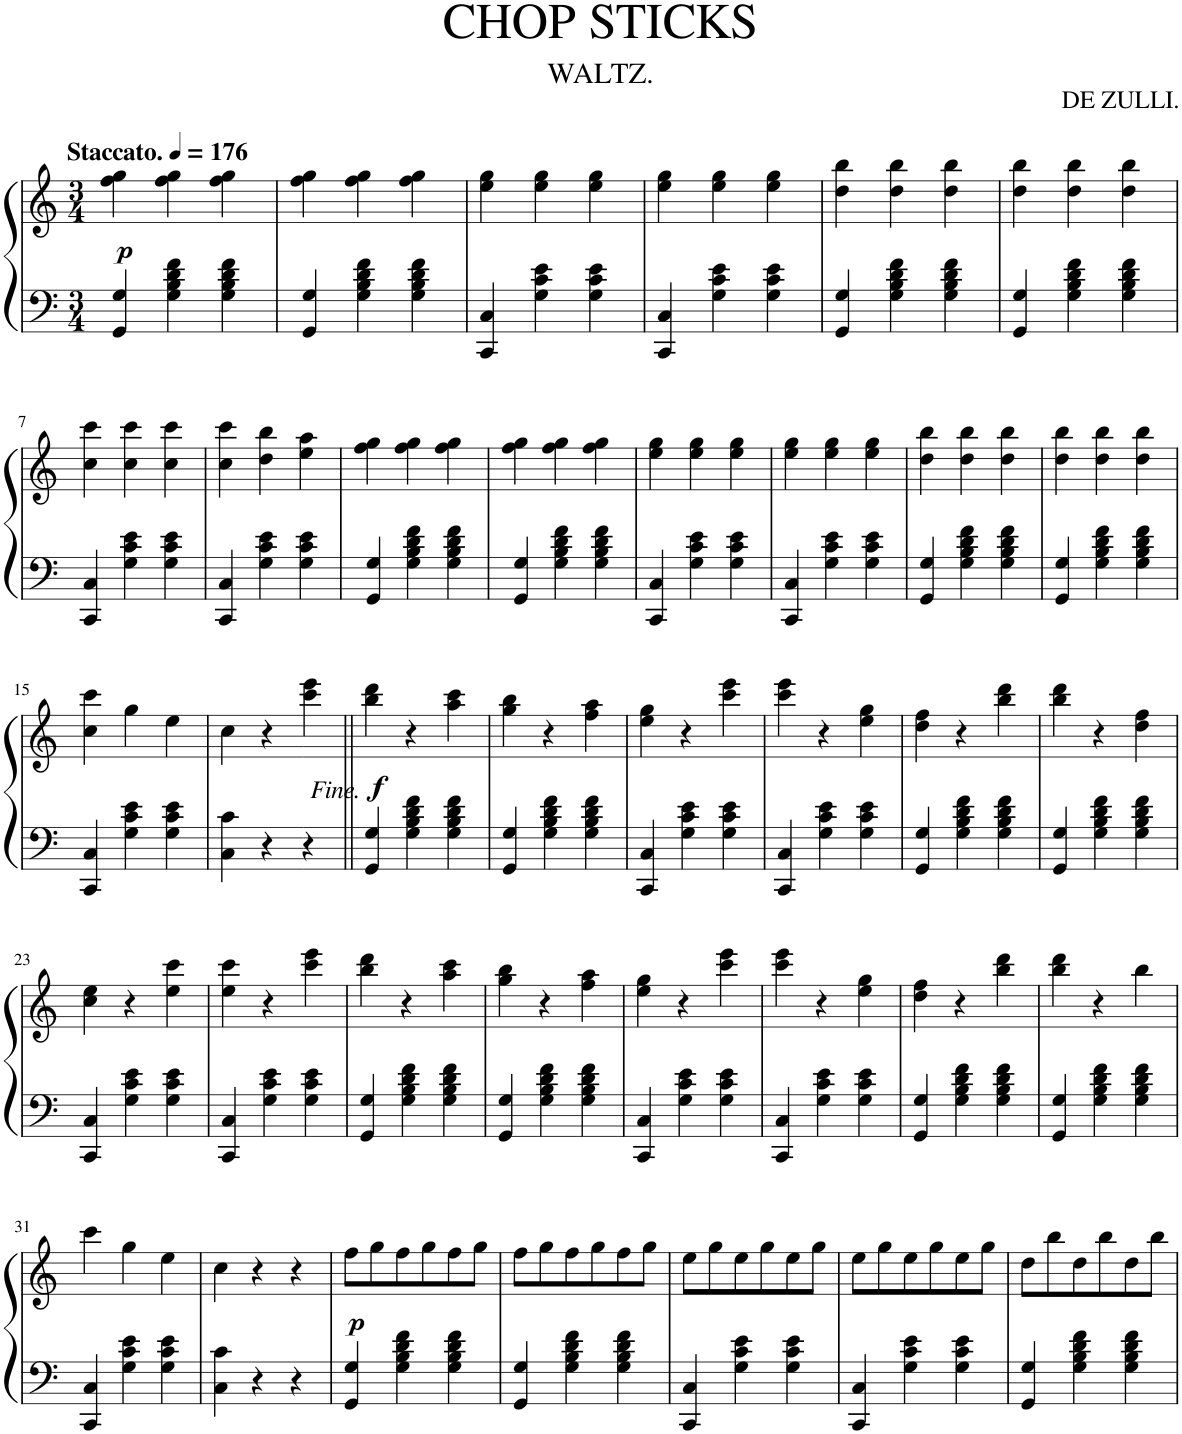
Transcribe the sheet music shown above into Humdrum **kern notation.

**kern	**kern	**dynam
*part1	*part1	*part1
*staff2	*staff1	*staff1/2
*I"Piano	*	*
*I'Pno.	*	*
*clefF4	*clefG2	*
*k[]	*k[]	*
*M3/4	*M3/4	*
*MM176	*MM176	*
=1	=1	=1
!	!LO:TX:a:B:t=Staccato.	!
!	!	!LO:DY:b
4GG/ 4G/	4ff\ 4gg\	p
4G\ 4B\ 4d\ 4f\	4ff\ 4gg\	.
4G\ 4B\ 4d\ 4f\	4ff\ 4gg\	.
=2	=2	=2
4GG/ 4G/	4ff\ 4gg\	.
4G\ 4B\ 4d\ 4f\	4ff\ 4gg\	.
4G\ 4B\ 4d\ 4f\	4ff\ 4gg\	.
=3	=3	=3
4CC/ 4C/	4ee\ 4gg\	.
4G\ 4c\ 4e\	4ee\ 4gg\	.
4G\ 4c\ 4e\	4ee\ 4gg\	.
=4	=4	=4
4CC/ 4C/	4ee\ 4gg\	.
4G\ 4c\ 4e\	4ee\ 4gg\	.
4G\ 4c\ 4e\	4ee\ 4gg\	.
=5	=5	=5
4GG/ 4G/	4dd\ 4bb\	.
4G\ 4B\ 4d\ 4f\	4dd\ 4bb\	.
4G\ 4B\ 4d\ 4f\	4dd\ 4bb\	.
=6	=6	=6
4GG/ 4G/	4dd\ 4bb\	.
4G\ 4B\ 4d\ 4f\	4dd\ 4bb\	.
4G\ 4B\ 4d\ 4f\	4dd\ 4bb\	.
!!LO:LB:g=z
=7	=7	=7
4CC/ 4C/	4cc\ 4ccc\	.
4G\ 4c\ 4e\	4cc\ 4ccc\	.
4G\ 4c\ 4e\	4cc\ 4ccc\	.
=8	=8	=8
4CC/ 4C/	4cc\ 4ccc\	.
4G\ 4c\ 4e\	4dd\ 4bb\	.
4G\ 4c\ 4e\	4ee\ 4aa\	.
=9	=9	=9
4GG/ 4G/	4ff\ 4gg\	.
4G\ 4B\ 4d\ 4f\	4ff\ 4gg\	.
4G\ 4B\ 4d\ 4f\	4ff\ 4gg\	.
=10	=10	=10
4GG/ 4G/	4ff\ 4gg\	.
4G\ 4B\ 4d\ 4f\	4ff\ 4gg\	.
4G\ 4B\ 4d\ 4f\	4ff\ 4gg\	.
=11	=11	=11
4CC/ 4C/	4ee\ 4gg\	.
4G\ 4c\ 4e\	4ee\ 4gg\	.
4G\ 4c\ 4e\	4ee\ 4gg\	.
=12	=12	=12
4CC/ 4C/	4ee\ 4gg\	.
4G\ 4c\ 4e\	4ee\ 4gg\	.
4G\ 4c\ 4e\	4ee\ 4gg\	.
=13	=13	=13
4GG/ 4G/	4dd\ 4bb\	.
4G\ 4B\ 4d\ 4f\	4dd\ 4bb\	.
4G\ 4B\ 4d\ 4f\	4dd\ 4bb\	.
=14	=14	=14
4GG/ 4G/	4dd\ 4bb\	.
4G\ 4B\ 4d\ 4f\	4dd\ 4bb\	.
4G\ 4B\ 4d\ 4f\	4dd\ 4bb\	.
!!LO:LB:g=z
=15	=15	=15
4CC/ 4C/	4cc\ 4ccc\	.
4G\ 4c\ 4e\	4gg\	.
4G\ 4c\ 4e\	4ee\	.
=16	=16	=16
4C\ 4c\	4cc\	.
4r	4r	.
!	!LO:TX:b:t=<i>Fine.</i>	!
!LO:TX:b:t=<i>Fine.</i>	!	!
=16X1-	=16X1-	=16X1-
4r	4ccc\ 4eee\	.
=17||	=17||	=17||
!	!	!LO:DY:b
4GG/ 4G/	4bb\ 4ddd\	f
4G\ 4B\ 4d\ 4f\	4r	.
4G\ 4B\ 4d\ 4f\	4aa\ 4ccc\	.
=18	=18	=18
4GG/ 4G/	4gg\ 4bb\	.
4G\ 4B\ 4d\ 4f\	4r	.
4G\ 4B\ 4d\ 4f\	4ff\ 4aa\	.
=19	=19	=19
4CC/ 4C/	4ee\ 4gg\	.
4G\ 4c\ 4e\	4r	.
4G\ 4c\ 4e\	4ccc\ 4eee\	.
=20	=20	=20
4CC/ 4C/	4ccc\ 4eee\	.
4G\ 4c\ 4e\	4r	.
4G\ 4c\ 4e\	4ee\ 4gg\	.
=21	=21	=21
4GG/ 4G/	4dd\ 4ff\	.
4G\ 4B\ 4d\ 4f\	4r	.
4G\ 4B\ 4d\ 4f\	4bb\ 4ddd\	.
=22	=22	=22
4GG/ 4G/	4bb\ 4ddd\	.
4G\ 4B\ 4d\ 4f\	4r	.
4G\ 4B\ 4d\ 4f\	4dd\ 4ff\	.
!!LO:LB:g=z
=23	=23	=23
4CC/ 4C/	4cc\ 4ee\	.
4G\ 4c\ 4e\	4r	.
4G\ 4c\ 4e\	4ee\ 4ccc\	.
=24	=24	=24
4CC/ 4C/	4ee\ 4ccc\	.
4G\ 4c\ 4e\	4r	.
4G\ 4c\ 4e\	4ccc\ 4eee\	.
=25	=25	=25
4GG/ 4G/	4bb\ 4ddd\	.
4G\ 4B\ 4d\ 4f\	4r	.
4G\ 4B\ 4d\ 4f\	4aa\ 4ccc\	.
=26	=26	=26
4GG/ 4G/	4gg\ 4bb\	.
4G\ 4B\ 4d\ 4f\	4r	.
4G\ 4B\ 4d\ 4f\	4ff\ 4aa\	.
=27	=27	=27
4CC/ 4C/	4ee\ 4gg\	.
4G\ 4c\ 4e\	4r	.
4G\ 4c\ 4e\	4ccc\ 4eee\	.
=28	=28	=28
4CC/ 4C/	4ccc\ 4eee\	.
4G\ 4c\ 4e\	4r	.
4G\ 4c\ 4e\	4ee\ 4gg\	.
=29	=29	=29
4GG/ 4G/	4dd\ 4ff\	.
4G\ 4B\ 4d\ 4f\	4r	.
4G\ 4B\ 4d\ 4f\	4bb\ 4ddd\	.
=30	=30	=30
4GG/ 4G/	4bb\ 4ddd\	.
4G\ 4B\ 4d\ 4f\	4r	.
4G\ 4B\ 4d\ 4f\	4bb\	.
!!LO:LB:g=z
=31	=31	=31
4CC/ 4C/	4ccc\	.
4G\ 4c\ 4e\	4gg\	.
4G\ 4c\ 4e\	4ee\	.
=32	=32	=32
4C\ 4c\	4cc\	.
4r	4r	.
4r	4r	.
=33	=33	=33
!	!	!LO:DY:b
4GG/ 4G/	8ff\L	p
.	8gg\	.
4G\ 4B\ 4d\ 4f\	8ff\	.
.	8gg\	.
4G\ 4B\ 4d\ 4f\	8ff\	.
.	8gg\J	.
=34	=34	=34
4GG/ 4G/	8ff\L	.
.	8gg\	.
4G\ 4B\ 4d\ 4f\	8ff\	.
.	8gg\	.
4G\ 4B\ 4d\ 4f\	8ff\	.
.	8gg\J	.
=35	=35	=35
4CC/ 4C/	8ee\L	.
.	8gg\	.
4G\ 4c\ 4e\	8ee\	.
.	8gg\	.
4G\ 4c\ 4e\	8ee\	.
.	8gg\J	.
=36	=36	=36
4CC/ 4C/	8ee\L	.
.	8gg\	.
4G\ 4c\ 4e\	8ee\	.
.	8gg\	.
4G\ 4c\ 4e\	8ee\	.
.	8gg\J	.
=37	=37	=37
4GG/ 4G/	8dd\L	.
.	8bb\	.
4G\ 4B\ 4d\ 4f\	8dd\	.
.	8bb\	.
4G\ 4B\ 4d\ 4f\	8dd\	.
.	8bb\J	.
=	=	=
*-	*-	*-
